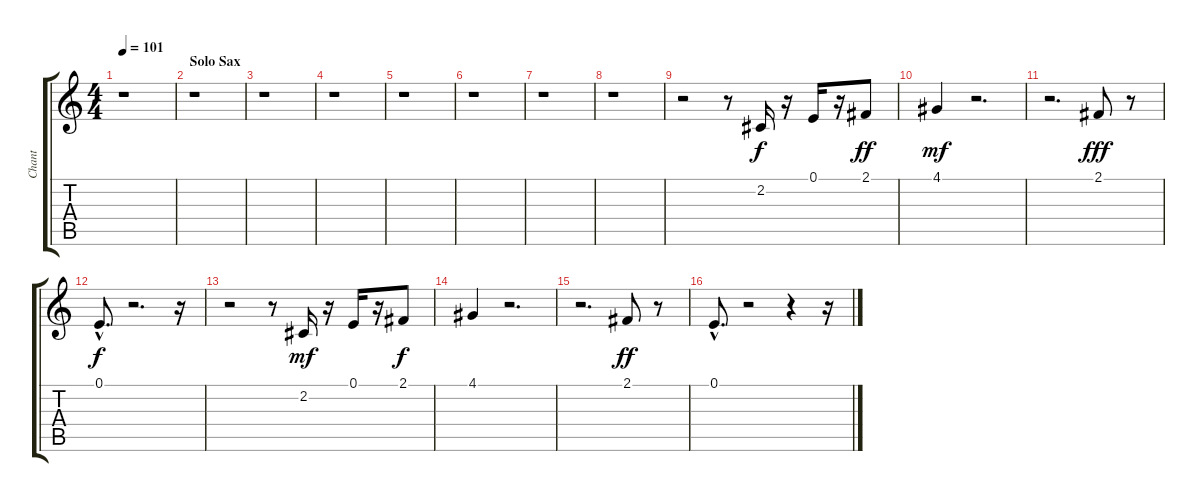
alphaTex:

\track ("Chant" "Chant") {instrument lead3calliope}
\staff {score tabs}
\tuning (E4 B3 G3 D3 A2 E2) {hide}
\ts (4 4)
\tempo 101
\clef g2
\ks c
r.1{dy mf} |
\section ("" "Solo Sax")
r.1 |
r.1 |
r.1 |
r.1 |
r.1 |
r.1 |
r.1 |
r.2 r.8 2.2.16{dy f} r.16 0.1.16 r.16 2.1.8{dy ff} |
4.1.4{dy mf} r.2{d} |
r.2{d} 2.1.8{dy fff} r.8 |
0.1{hac}.8{d dy f} r.2{d} r.16 |
r.2 r.8 2.2.16{dy mf} r.16 0.1.16 r.16 2.1.8{dy f} |
4.1.4 r.2{d} |
r.2{d} 2.1.8{dy ff} r.8 |
0.1{hac}.8{d} r.2 r.4 r.16
